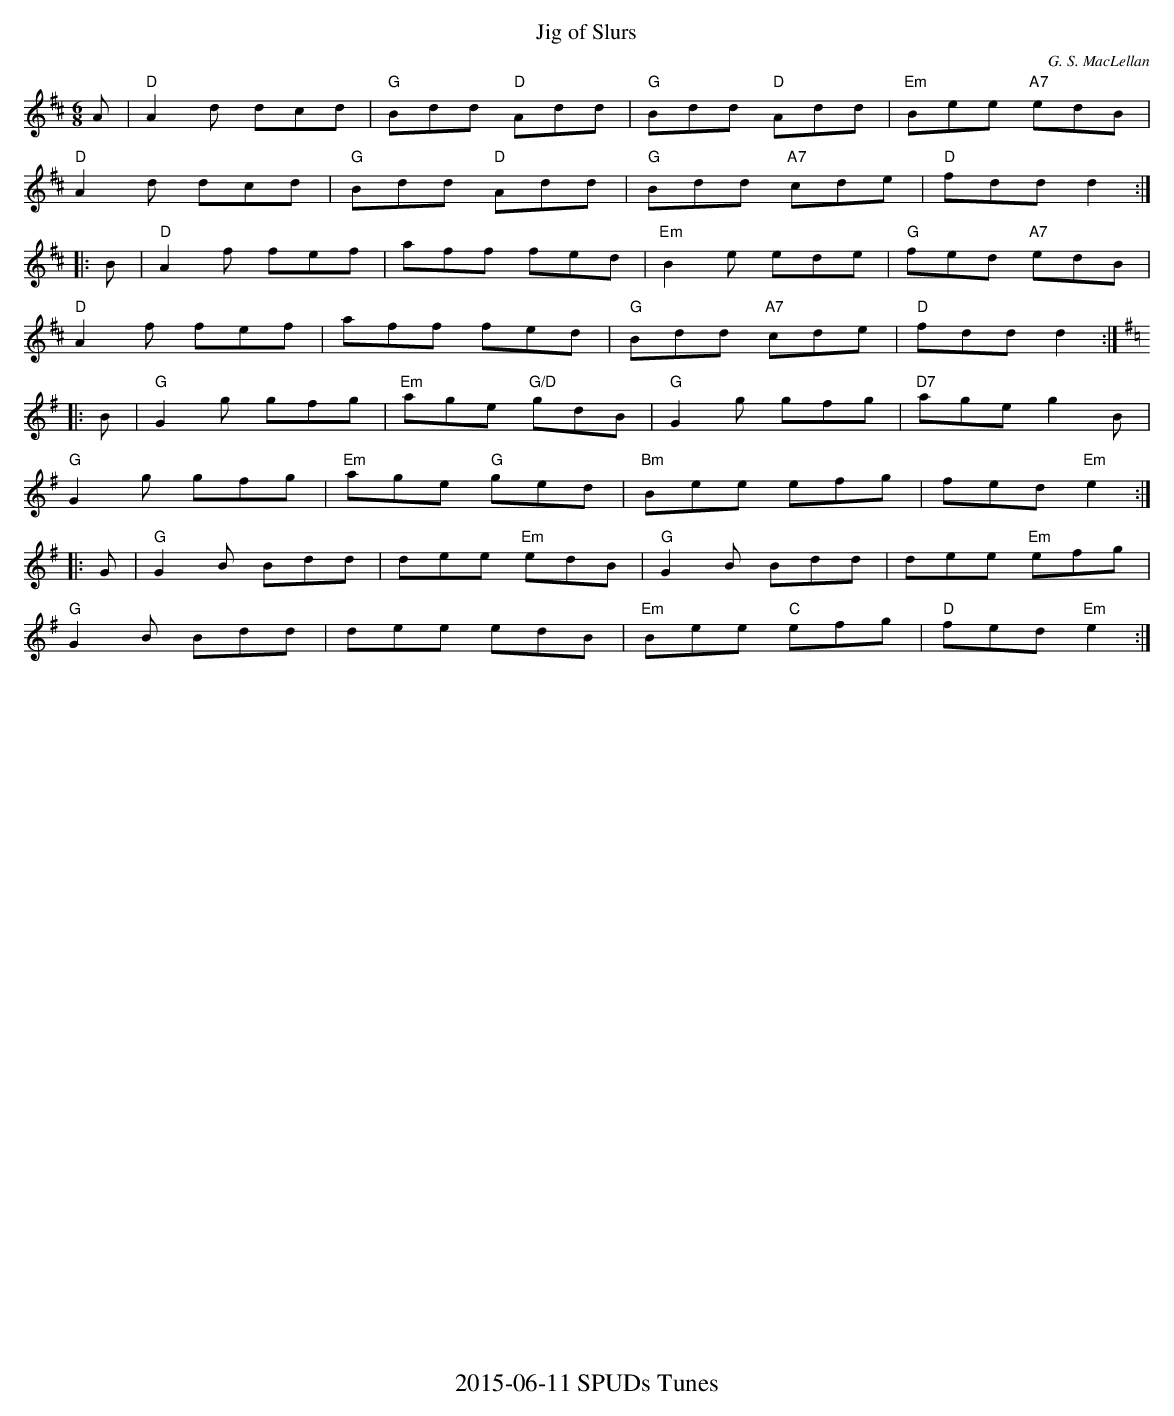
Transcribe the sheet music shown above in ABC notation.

X:1
T:Jig of Slurs
C:G. S. MacLellan
M:6/8
K:D
A| "D"A2d dcd| "G"Bdd "D"Add| "G"Bdd "D"Add| "Em"Bee "A7"edB|
   "D"A2d dcd| "G"Bdd "D"Add| "G"Bdd "A7"cde| "D"fdd d2:|
|:B| "D"A2f fef| aff fed| "Em"B2e ede| "G"fed "A7"edB|
   "D"A2f fef| aff fed| "G"Bdd "A7"cde| "D"fdd d2 :|
K:Em
|:B| "G"G2g gfg| "Em"age "G/D"gdB| "G"G2g gfg| "D7"age g2 B|
   "G"G2g gfg| "Em"age "G"ged| "Bm"Bee efg| fed "Em"e2:|
|:G| "G"G2B Bdd| dee "Em"edB| "G"G2B Bdd| dee "Em"efg|
"G"G2B Bdd| dee edB| "Em"Bee "C"efg| "D"fed "Em"e2 :|
